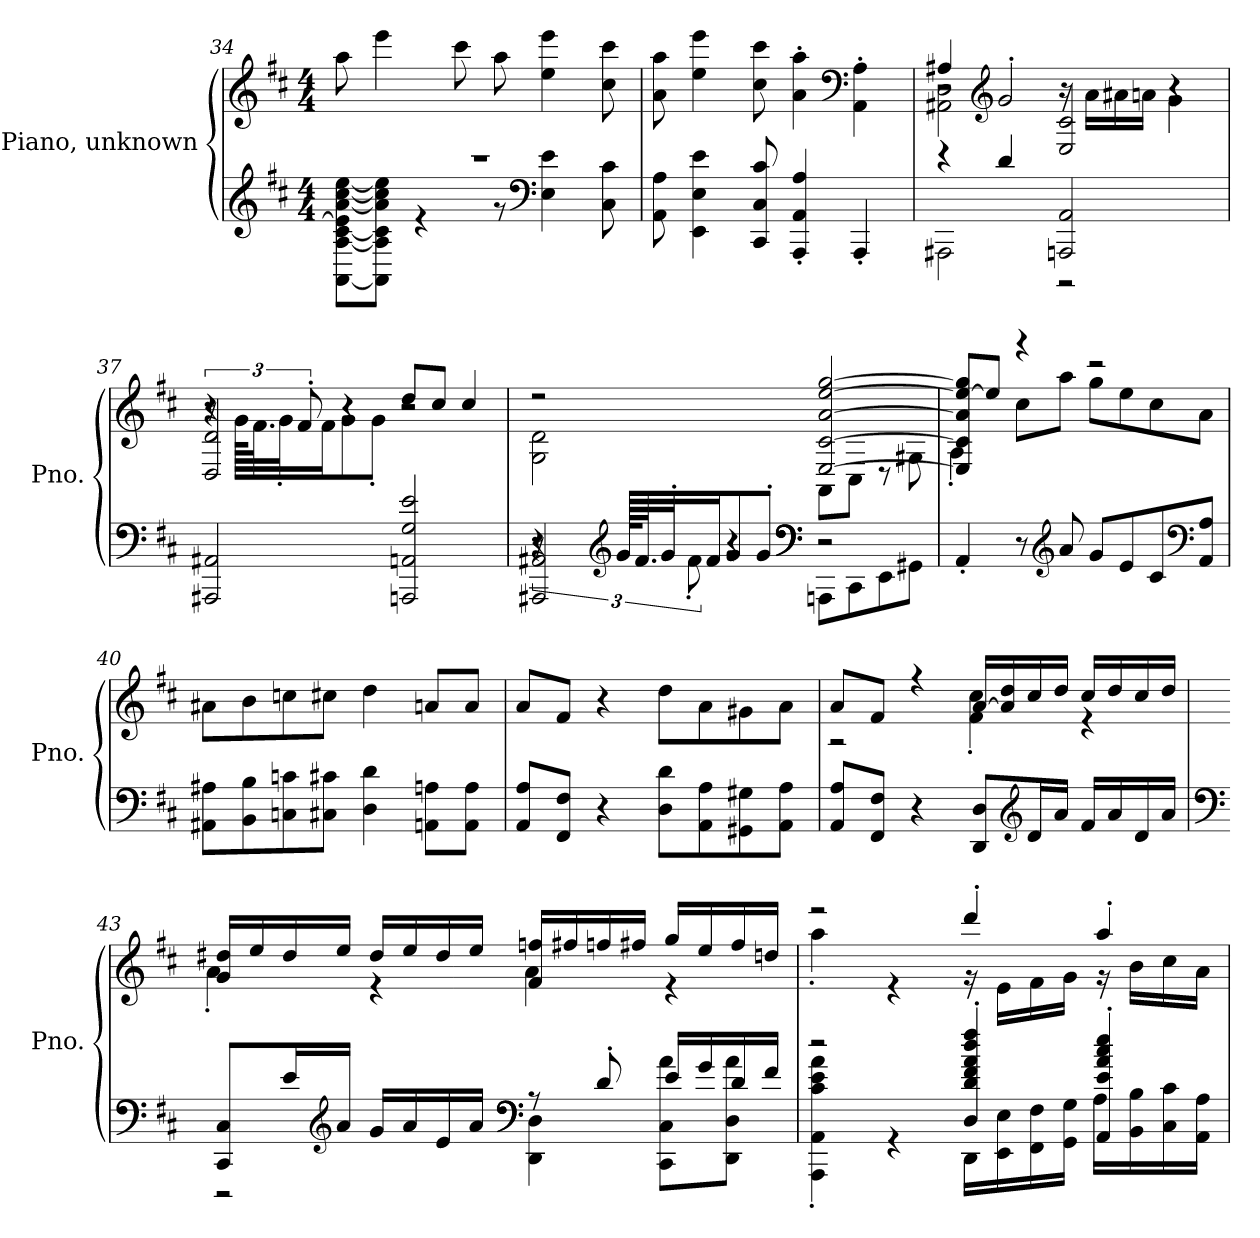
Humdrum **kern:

**kern	**kern
*part1	*part1
*staff2	*staff1
*I"Piano, unknown	*
*I'Pno.	*
*clefG2	*clefG2
*k[f#c#]	*k[f#c#]
*M4/4	*M4/4
=34	=34
*^	*
1r	[8AA\ [8A\ [8c#\ 8e\] [8a\ [8cc#\ [8ee\L	8aa\
.	8AA\] 8A\] 8c#\] 8a\] 8cc#\] 8ee\]J	4eee\
.	4r	.
.	.	8ccc#\
.	8r	8aa\
*clefF4	*	*
.	4E\ 4e\	4ee\ 4eee\
.	8C#\ 8c#\	8cc#\ 8ccc#\
*v	*v	*
!!LO:LB:g=z
=35	=35
8AA\ 8A\	8a\ 8aa\
4EE\ 4E\ 4e\	4ee\ 4eee\
8CC#/ 8C#/ 8c#/	8cc#\ 8ccc#\
4AAA/' 4AA/' 4A/'	4a\' 4aa\'
*	*clefF4
4AAA'/	4AA\' 4A\'
=36	=36
*^	*^
*	*	*	*^
4r	2AAA#X\	4A#X/	2AA#X\ 2D\	2r
*	*	*clefG2	*	*
4d/	.	2g'/	.	.
2AAAn/ 2AA/	2r	.	16r	2E/ 2c#/
.	.	.	16a\LL	.
.	.	.	16a#X\	.
.	.	.	16an\JJ	.
.	.	4r	4g\	.
*v	*v	*	*	*
=37	=37	=37	=37
2AAA#X/ 2AA#X/	6r	8r	2D/ 2d/
.	.	128g\KLLLL	.
.	.	64.f#\J	.
.	.	32g'\J	.
.	12f#'/	.	.
.	.	16f#\J	.
.	4r	8g\	.
.	.	8g'\J	.
2AAAn/ 2AAn/ 2G/ 2e/	8dd/L	2r	2r
.	8cc#/J	.	.
.	4cc#/	.	.
*	*	*v	*v
!!LO:LB:g=z
=38	=38	=38
*^	*	*
*	*^	*	*
8r	6r	2AAA#X/ 2AA#X/	2r	2G\ 2d\
*clefG2	*	*	*	*
128g/KLLLL	.	.	.	.
64.f#/J	.	.	.	.
32g'/J	.	.	.	.
.	12f#'\	.	.	.
16f#/J	.	.	.	.
8g/	4r	.	.	.
8g'/J	.	.	.	.
*clefF4	*	*	*	*
2r	8AAAn\L	2r	[2E/ [2c#/ [2a/ [2ee/ [2gg/	8AA\L
.	8CC#\	.	.	8C#\J
.	8EE\	.	.	8r
.	8GG#X\J	.	.	8G#X\
*v	*v	*v	*	*
=39	=39	=39
4AA'/	8E/] 8c#/] 8a/] 8ee/_ 8gg/]L	4A'\
.	8ee/J]	.
8r	4r	8cc#\L
*clefG2	*	*
8a/	.	8aa\J
8g/L	2r	8gg\L
8e/	.	8ee\
8c#/	.	8cc#\
*clefF4	*	*
8AA/ 8A/J	.	8a\J
*	*v	*v
=40	=40
8AA#X\ 8A#X\L	8a#X\L
8BB\ 8B\	8b\
8Cn\ 8cn\	8ccn\
8C#X\ 8c#X\J	8cc#X\J
4D\ 4d\	4dd\
8AAn\ 8An\L	8an/L
8AA\ 8A\J	8a/J
!!LO:PB:g=z
=41	=41
8AA/ 8A/L	8a/L
8FF#/ 8F#/J	8f#/J
4r	4r
8D\ 8d\L	8dd\L
8AA\ 8A\	8a\
8GG#X\ 8G#X\	8g#X\
8AA\ 8A\J	8a\J
=42	=42
*	*^
8AA/ 8A/L	8a/L	2r
8FF#/ 8F#/J	8f#/J	.
4r	4r	.
8DD/ 8D/L	[16a/LL	4f#\' 4cc#\'
.	16a/] 16dd/	.
*clefG2	*	*
16d/L	16cc#/	.
16a/JJ	16dd/JJ	.
16f#/LL	16cc#/LL	4r
16a/	16dd/	.
16d/	16cc#/	.
16a/JJ	16dd/JJ	.
!!LO:LB:g=z	!!
=43	=43	=43
*clefF4	*	*
*^	*	*
8CC#/ 8C#/L	2r	16g/ 16dd#X/LL	4a'\
.	.	16ee/	.
16e/L	.	16dd#/	.
*clefG2	*	*	*
16a/JJ	.	16ee/JJ	.
16g/LL	.	16dd#/LL	4r
16a/	.	16ee/	.
16e/	.	16dd#/	.
16a/JJ	.	16ee/JJ	.
*clefF4	*	*	*
8r	4DD\ 4D\	16f#/ 16ffn/LL	4a\
.	.	16ff#X/	.
8d'/	.	16ffn/	.
.	.	16ff#X/JJ	.
16e/LL	8CC#\ 8C#\ 8a\L	16gg/LL	4r
16g/	.	16ee/	.
16d/	8DD\ 8D\ 8a\J	16ff#/	.
16f#/JJ	.	16ddn/JJ	.
=44	=44	=44	=44
2r	4AAA\' 4AA\' 4c#\' 4e\' 4a\'	2r	4aa'\
.	4r	.	4r
4D/' 4d/' 4f#/' 4a/' 4dd/' 4ff#/'	16DD\LL	4ddd'/	16r
.	16EE\ 16E\	.	16e\LL
.	16FF#\ 16F#\	.	16f#\
.	16GG\ 16G\JJ	.	16g\JJ
4AA/' 4e/' 4a/' 4cc#/' 4ee/'	16A\LL	4aa'/	16r
.	16BB\ 16B\	.	16b\LL
.	16C#\ 16c#\	.	16cc#\
.	16AA\ 16A\JJ	.	16a\JJ
*v	*v	*	*
*	*v	*v
=	=
*-	*-
